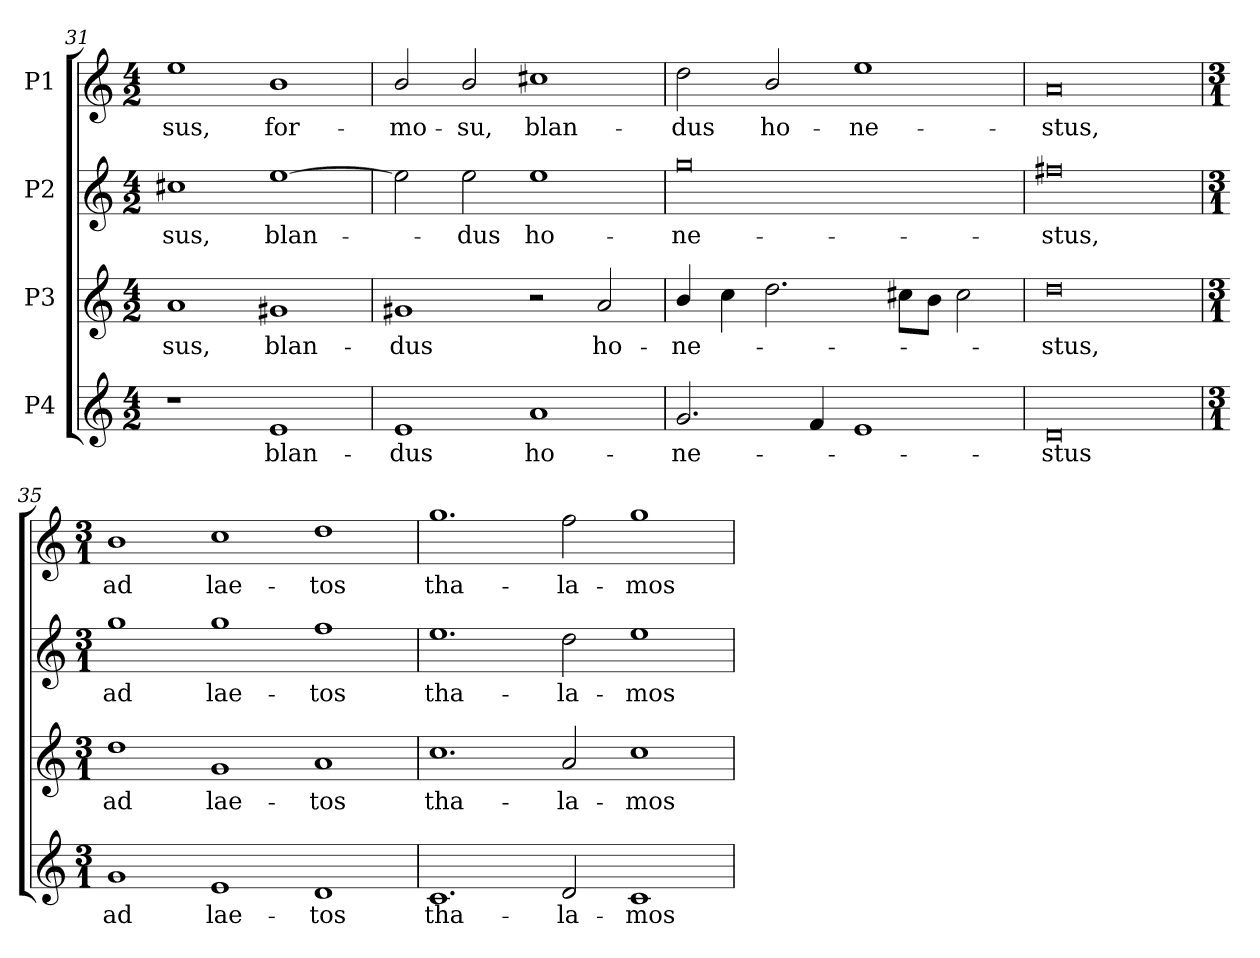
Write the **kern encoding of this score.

**kern	**text	**kern	**text	**kern	**text	**kern	**text
*part4	*part4	*part3	*part3	*part2	*part2	*part1	*part1
*staff4	*staff4	*staff3	*staff3	*staff2	*staff2	*staff1	*staff1
*I"P4	*	*I"P3	*	*I"P2	*	*I"P1	*
*clefG2	*	*clefG2	*	*clefG2	*	*clefG2	*
*k[]	*	*k[]	*	*k[]	*	*k[]	*
*C:	*	*C:	*	*C:	*	*C:	*
*M4/2	*	*M4/2	*	*M4/2	*	*M4/2	*
=31	=31	=31	=31	=31	=31	=31	=31
!	!	!	!LO:LY:b:color=#000000	!	!	!	!
!	!	!	!	!	!LO:LY:b:color=#000000	!	!
!	!	!	!	!	!	!	!LO:LY:b:color=#000000
1r	.	1ai	-sus,	1cc#Xi	-sus,	1eei	-sus,
!	!LO:LY:b:color=#000000	!	!	!	!	!	!
!	!	!	!LO:LY:b:color=#000000	!	!	!	!
!	!	!	!	!	!LO:LY:b:color=#000000	!	!
!	!	!	!	!	!	!	!LO:LY:b:color=#000000
1ei	blan-	1g#Xi	blan-	[1eei	blan-	1bi	for-
!!LO:PB:g=z
=32	=32	=32	=32	=32	=32	=32	=32
!	!LO:LY:b:color=#000000	!	!	!	!	!	!
!	!	!	!LO:LY:b:color=#000000	!	!	!	!
!	!	!	!	!	!	!	!LO:LY:b:color=#000000
1ei	-dus	1g#Xi	-dus	2eei\]	.	2bi/	-mo-
!	!	!	!	!	!LO:LY:b:color=#000000	!	!
!	!	!	!	!	!	!	!LO:LY:b:color=#000000
.	.	.	.	2eei\	-dus	2bi/	-su,
!	!LO:LY:b:color=#000000	!	!	!	!	!	!
!	!	!	!	!	!LO:LY:b:color=#000000	!	!
!	!	!	!	!	!	!	!LO:LY:b:color=#000000
1ai	ho-	2r	.	1eei	ho-	1cc#Xi	blan-
!	!	!	!LO:LY:b:color=#000000	!	!	!	!
.	.	2ai/	ho-	.	.	.	.
=33	=33	=33	=33	=33	=33	=33	=33
!	!LO:LY:b:color=#000000	!	!	!	!	!	!
!	!	!	!LO:LY:b:color=#000000	!	!	!	!
!	!	!	!	!	!LO:LY:b:color=#000000	!	!
!	!	!	!	!	!	!	!LO:LY:b:color=#000000
2.gi/	-ne-	4bi/	-ne-	0ggi	-ne-	2ddi\	-dus
.	.	4cci\	.	.	.	.	.
!	!	!	!	!	!	!	!LO:LY:b:color=#000000
.	.	2.ddi\	.	.	.	2bi/	ho-
4fi/	.	.	.	.	.	.	.
!	!	!	!	!	!	!	!LO:LY:b:color=#000000
1ei	.	.	.	.	.	1eei	-ne-
.	.	8cc#Xi\L	.	.	.	.	.
.	.	8bi\J	.	.	.	.	.
.	.	2cc#i\	.	.	.	.	.
=34	=34	=34	=34	=34	=34	=34	=34
!	!LO:LY:b:color=#000000	!	!	!	!	!	!
!	!	!	!LO:LY:b:color=#000000	!	!	!	!
!	!	!	!	!	!LO:LY:b:color=#000000	!	!
!	!	!	!	!	!	!	!LO:LY:b:color=#000000
0di	-stus	0ddi	-stus,	0ff#Xi	-stus,	0ai	-stus,
=35	=35	=35	=35	=35	=35	=35	=35
*M3/1	*	*M3/1	*	*M3/1	*	*M3/1	*
!	!LO:LY:b:color=#000000	!	!	!	!	!	!
!	!	!	!LO:LY:b:color=#000000	!	!	!	!
!	!	!	!	!	!LO:LY:b:color=#000000	!	!
!	!	!	!	!	!	!	!LO:LY:b:color=#000000
1gi	ad	1ddi	ad	1ggi	ad	1bi	ad
!	!LO:LY:b:color=#000000	!	!	!	!	!	!
!	!	!	!LO:LY:b:color=#000000	!	!	!	!
!	!	!	!	!	!LO:LY:b:color=#000000	!	!
!	!	!	!	!	!	!	!LO:LY:b:color=#000000
1ei	lae-	1gi	lae-	1ggi	lae-	1cci	lae-
!	!LO:LY:b:color=#000000	!	!	!	!	!	!
!	!	!	!LO:LY:b:color=#000000	!	!	!	!
!	!	!	!	!	!LO:LY:b:color=#000000	!	!
!	!	!	!	!	!	!	!LO:LY:b:color=#000000
1di	-tos	1ai	-tos	1ffi	-tos	1ddi	-tos
!!LO:LB:g=z
=36	=36	=36	=36	=36	=36	=36	=36
!	!LO:LY:b:color=#000000	!	!	!	!	!	!
!	!	!	!LO:LY:b:color=#000000	!	!	!	!
!	!	!	!	!	!LO:LY:b:color=#000000	!	!
!	!	!	!	!	!	!	!LO:LY:b:color=#000000
1.ci	tha-	1.cci	tha-	1.eei	tha-	1.ggi	tha-
!	!LO:LY:b:color=#000000	!	!	!	!	!	!
!	!	!	!LO:LY:b:color=#000000	!	!	!	!
!	!	!	!	!	!LO:LY:b:color=#000000	!	!
!	!	!	!	!	!	!	!LO:LY:b:color=#000000
2di/	-la-	2ai/	-la-	2ddi\	-la-	2ffi\	-la-
!	!LO:LY:b:color=#000000	!	!	!	!	!	!
!	!	!	!LO:LY:b:color=#000000	!	!	!	!
!	!	!	!	!	!LO:LY:b:color=#000000	!	!
!	!	!	!	!	!	!	!LO:LY:b:color=#000000
1ci	-mos	1cci	-mos	1eei	-mos	1ggi	-mos
=	=	=	=	=	=	=	=
*-	*-	*-	*-	*-	*-	*-	*-
